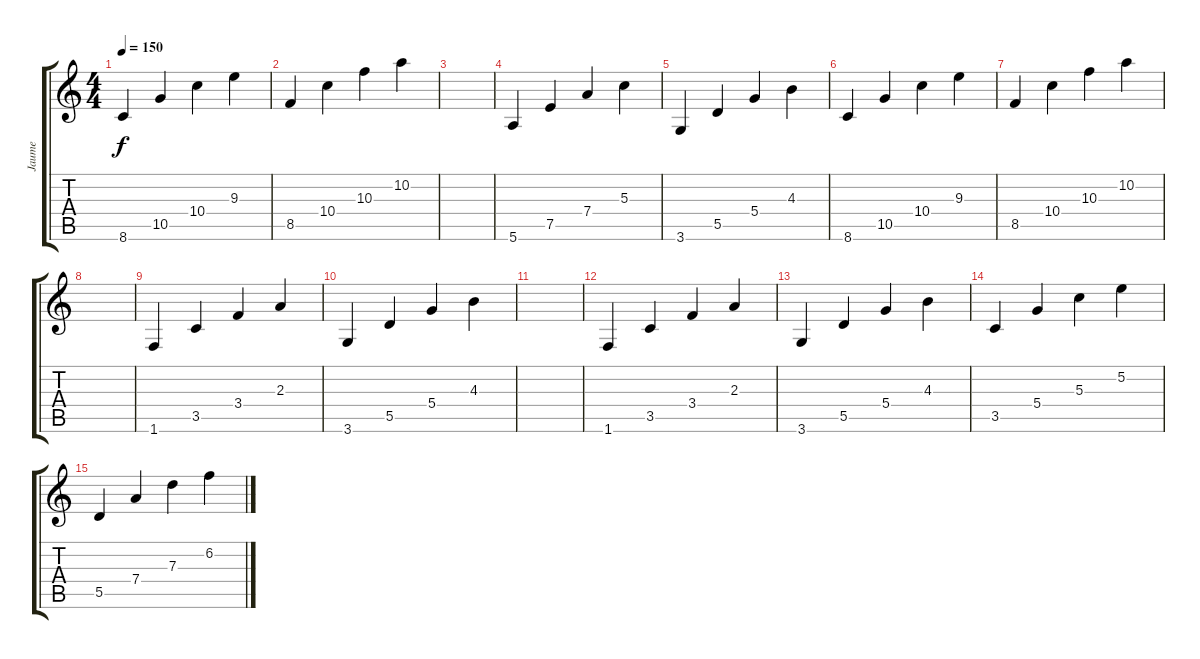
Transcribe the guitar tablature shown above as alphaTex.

\track ("Jaume" "Jaume") {instrument acousticguitarsteel}
\staff {score tabs}
\tuning (E4 B3 G3 D3 A2 E2) {hide}
\ts (4 4)
\tempo 150
\clef g2
\ks c
8.6.4{dy f} 10.5.4 10.4.4 9.3.4 |
8.5.4 10.4.4 10.3.4 10.2.4 |
|
5.6.4 7.5.4 7.4.4 5.3.4 |
3.6.4 5.5.4 5.4.4 4.3.4 |
8.6.4 10.5.4 10.4.4 9.3.4 |
8.5.4 10.4.4 10.3.4 10.2.4 |
|
1.6.4 3.5.4 3.4.4 2.3.4 |
3.6.4 5.5.4 5.4.4 4.3.4 |
|
1.6.4 3.5.4 3.4.4 2.3.4 |
3.6.4 5.5.4 5.4.4 4.3.4 |
3.5.4 5.4.4 5.3.4 5.2.4 |
5.5.4 7.4.4 7.3.4 6.2.4
